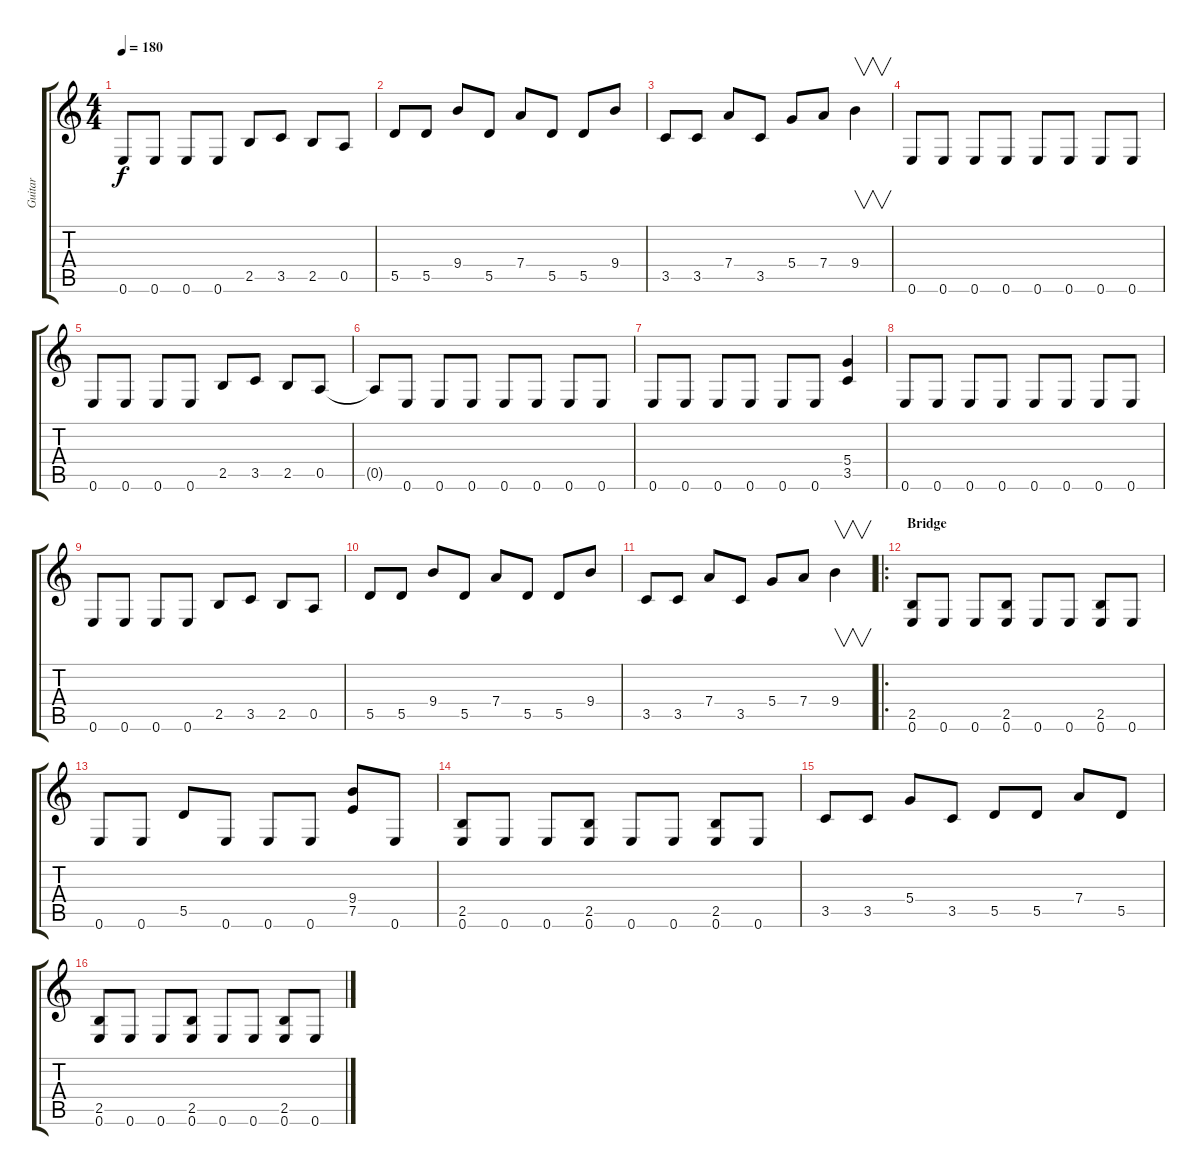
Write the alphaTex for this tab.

\track ("Guitar" "Guitar") {instrument distortionguitar}
\staff {score tabs}
\tuning (E4 B3 G3 D3 A2 E2) {hide}
\ts (4 4)
\tempo 180
\clef g2
\ks c
0.6.8{dy f} 0.6.8 0.6.8 0.6.8 2.5.8 3.5.8 2.5.8 0.5.8 |
5.5.8 5.5.8 9.4.8 5.5.8 7.4.8 5.5.8 5.5.8 9.4.8 |
3.5.8 3.5.8 7.4.8 3.5.8 5.4.8 7.4.8 9.4.4{v instrument guitarharmonics} |
0.6.8{instrument distortionguitar} 0.6.8 0.6.8 0.6.8 0.6.8 0.6.8 0.6.8 0.6.8 |
0.6.8 0.6.8 0.6.8 0.6.8 2.5.8 3.5.8 2.5.8 0.5.8 |
0.5{t}.8 0.6.8 0.6.8 0.6.8 0.6.8 0.6.8 0.6.8 0.6.8 |
0.6.8 0.6.8 0.6.8 0.6.8 0.6.8 0.6.8 (5.4 3.5).4 |
0.6.8 0.6.8 0.6.8 0.6.8 0.6.8 0.6.8 0.6.8 0.6.8 |
0.6.8 0.6.8 0.6.8 0.6.8 2.5.8 3.5.8 2.5.8 0.5.8 |
5.5.8 5.5.8 9.4.8 5.5.8 7.4.8 5.5.8 5.5.8 9.4.8 |
3.5.8 3.5.8 7.4.8 3.5.8 5.4.8 7.4.8 9.4.4{v instrument guitarharmonics} |
\ro
\section ("" "Bridge")
(2.5 0.6).8{instrument distortionguitar} 0.6.8 0.6.8 (2.5 0.6).8 0.6.8 0.6.8 (2.5 0.6).8 0.6.8 |
0.6.8 0.6.8 5.5.8 0.6.8 0.6.8 0.6.8 (9.4 7.5).8 0.6.8 |
(2.5 0.6).8 0.6.8 0.6.8 (2.5 0.6).8 0.6.8 0.6.8 (2.5 0.6).8 0.6.8 |
3.5.8 3.5.8 5.4.8 3.5.8 5.5.8 5.5.8 7.4.8 5.5.8 |
(2.5 0.6).8 0.6.8 0.6.8 (2.5 0.6).8 0.6.8 0.6.8 (2.5 0.6).8 0.6.8
